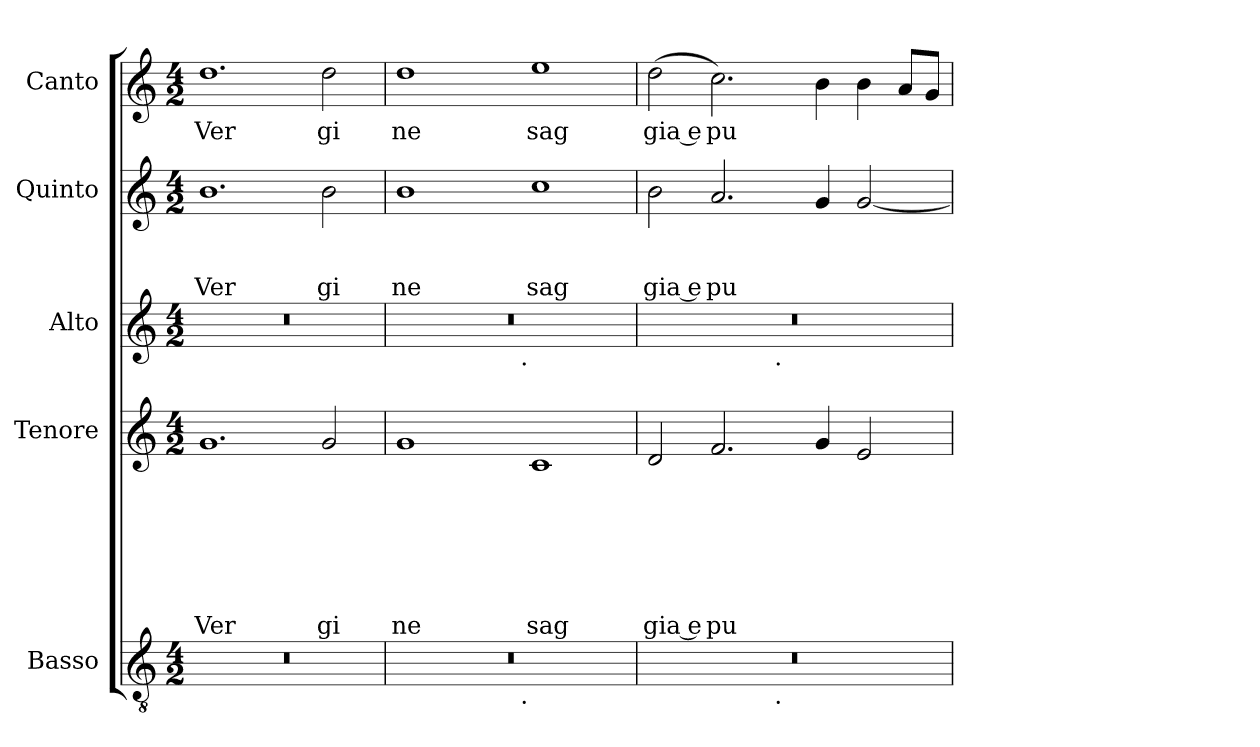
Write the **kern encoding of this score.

**kern	**kern	**text	**text	**text	**text	**text	**text	**text	**kern	**kern	**text	**text	**text	**kern	**text
*part5	*part4	*part4	*part4	*part4	*part4	*part4	*part4	*part4	*part3	*part2	*part2	*part2	*part2	*part1	*part1
*staff5	*staff4	*staff4	*staff4	*staff4	*staff4	*staff4	*staff4	*staff4	*staff3	*staff2	*staff2	*staff2	*staff2	*staff1	*staff1
*I"Basso	*I"Tenore	*	*	*	*	*	*	*	*I"Alto	*I"Quinto	*	*	*	*I"Canto	*
*clefGv2	*clefG2	*	*	*	*	*	*	*	*clefG2	*clefG2	*	*	*	*clefG2	*
*k[]	*k[]	*	*	*	*	*	*	*	*k[]	*k[]	*	*	*	*k[]	*
*C:	*C:	*	*	*	*	*	*	*	*C:	*C:	*	*	*	*C:	*
*M4/2	*M4/2	*	*	*	*	*	*	*	*M4/2	*M4/2	*	*	*	*M4/2	*
=1	=1	=1	=1	=1	=1	=1	=1	=1	=1	=1	=1	=1	=1	=1	=1
!	!	!	!	!	!	!	!	!LO:LY:b	!	!	!	!	!LO:LY:b	!	!LO:LY:b
0r	1.g	.	.	.	.	.	.	Ver	0r	1.b	.	.	Ver	1.dd	Ver
!	!	!	!	!	!	!	!	!LO:LY:b	!	!	!	!	!LO:LY:b	!	!LO:LY:b
.	2g/	.	.	.	.	.	.	gi	.	2b\	.	.	gi	2dd\	gi
=2	=2	=2	=2	=2	=2	=2	=2	=2	=2	=2	=2	=2	=2	=2	=2
!	!	!	!	!	!	!	!	!LO:LY:b	!	!	!	!	!LO:LY:b	!	!LO:LY:b
*^	*	*	*	*	*	*	*	*	*^	*	*	*	*	*	*
0r	2ryy	1g	.	.	.	.	.	.	ne	0r	2ryy	1b	.	.	ne	1dd	ne
.	4...ryy	.	.	.	.	.	.	.	.	.	4...ryy	.	.	.	.	.	.
!	!	!	!	!	!	!	!	!	!	!	!LO:TX:b:t=.	!	!	!	!	!	!
!	!LO:TX:b:t=.	!	!	!	!	!	!	!	!	!	!	!	!	!	!	!	!
.	1ryy	.	.	.	.	.	.	.	.	.	1ryy	.	.	.	.	.	.
!	!	!	!	!	!	!	!	!	!LO:LY:b	!	!	!	!	!	!LO:LY:b	!	!LO:LY:b
.	.	1c	.	.	.	.	.	.	sag	.	.	1cc	.	.	sag	1ee	sag
.	32ryy	.	.	.	.	.	.	.	.	.	32ryy	.	.	.	.	.	.
=3	=3	=3	=3	=3	=3	=3	=3	=3	=3	=3	=3	=3	=3	=3	=3	=3	=3
!	!	!	!	!	!	!	!	!	!LO:LY:b:rj	!	!	!	!	!	!LO:LY:b:rj	!	!LO:LY:b:rj
0r	1ryy	2d/	.	.	.	.	.	.	gia e	0r	1ryy	2b\	.	.	gia e	(<2dd\	gia e
!	!	!	!	!	!	!	!	!	!LO:LY:b	!	!	!	!	!	!LO:LY:b	!	!LO:LY:b
.	.	2.f/	.	.	.	.	.	.	pu	.	.	2.a/	.	.	pu	2.cc\)	pu
!	!	!	!	!	!	!	!	!	!	!	!LO:TX:b:t=.	!	!	!	!	!	!
!	!LO:TX:b:t=.	!	!	!	!	!	!	!	!	!	!	!	!	!	!	!	!
.	1ryy	.	.	.	.	.	.	.	.	.	1ryy	.	.	.	.	.	.
.	.	4g/	.	.	.	.	.	.	.	.	.	4g/	.	.	.	4b\	.
.	.	2e/	.	.	.	.	.	.	.	.	.	[<2g/	.	.	.	4b\	.
.	.	.	.	.	.	.	.	.	.	.	.	.	.	.	.	8a/L	.
.	.	.	.	.	.	.	.	.	.	.	.	.	.	.	.	8g/J	.
*v	*v	*	*	*	*	*	*	*	*	*v	*v	*	*	*	*	*	*
=	=	=	=	=	=	=	=	=	=	=	=	=	=	=	=
*-	*-	*-	*-	*-	*-	*-	*-	*-	*-	*-	*-	*-	*-	*-	*-
